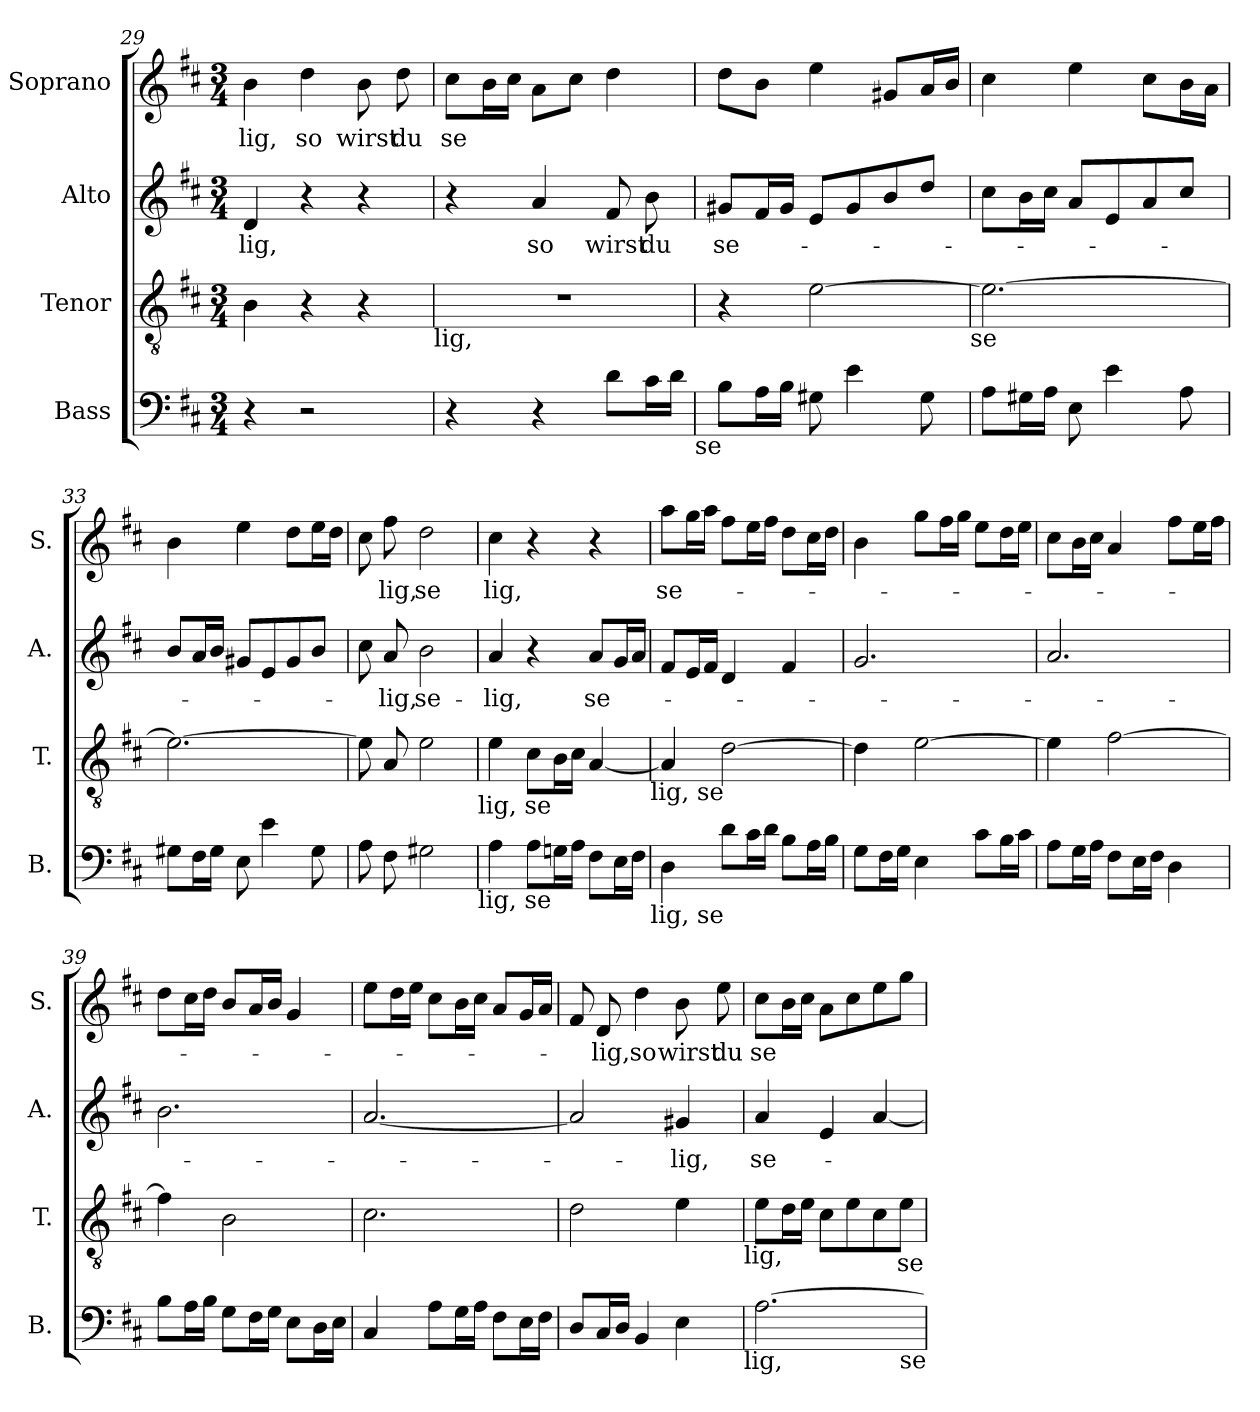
**kern	**kern	**kern	**text	**kern	**text
*part4	*part3	*part2	*part2	*part1	*part1
*staff4	*staff3	*staff2	*staff2	*staff1	*staff1
*I"Bass	*I"Tenor	*I"Alto	*	*I"Soprano	*
*I'B.	*I'T.	*I'A.	*	*I'S.	*
*clefF4	*clefGv2	*clefG2	*	*clefG2	*
*ITrd7c12	*	*	*	*	*
*k[f#c#]	*k[f#c#]	*k[f#c#]	*	*k[f#c#]	*
*D:	*D:	*D:	*	*D:	*
*M3/4	*M3/4	*M3/4	*	*M3/4	*
=29	=29	=29	=29	=29	=29
!	!	!	!LO:LY:b	!	!LO:LY:b
4r	4B\	4d/	-lig,	4b\	lig,
!	!	!	!	!	!LO:LY:b
2r	4r	4r	.	4dd\	so
!	!	!	!	!	!LO:LY:b
.	4r	4r	.	8b\	wirst
!	!	!	!	!	!LO:LY:b
.	.	.	.	8dd\	du
!	!LO:TX:b:t=lig,	!	!	!	!
=30	=30	=30	=30	=30	=30
!	!LO:N:vis=1	!	!	!	!LO:LY:b
4r	2.r	4r	.	8cc#\L	se
.	.	.	.	16b\L	.
.	.	.	.	16cc#\JJ	.
!	!	!	!LO:LY:b	!	!
4r	.	4a/	so	8a\L	.
.	.	.	.	8cc#\J	.
!	!	!	!LO:LY:b	!	!
8D\L	.	8f#/	wirst	4dd\	.
!	!	!	!LO:LY:b	!	!
16C#\L	.	8b\	du	.	.
16D\JJ	.	.	.	.	.
!LO:TX:b:t=se	!	!	!	!	!
!!LO:LB:g=z
=31	=31	=31	=31	=31	=31
!	!	!	!LO:LY:b	!	!
8BB\L	4r	8g#X/L	se-	8dd\L	.
16AA\L	.	16f#/L	.	8b\J	.
16BB\JJ	.	16g#/JJ	.	.	.
8GG#X\	[>2e\	8e/L	.	4ee\	.
4E\	.	8g#/	.	.	.
.	.	8b/	.	8g#X/L	.
8GG#\	.	8dd/J	.	16a/L	.
.	.	.	.	16b/JJ	.
!	!LO:TX:b:t=se	!	!	!	!
=32	=32	=32	=32	=32	=32
8AA\L	2.e\_	8cc#\L	.	4cc#\	.
16GG#X\L	.	16b\L	.	.	.
16AA\JJ	.	16cc#\JJ	.	.	.
8EE\	.	8a/L	.	4ee\	.
4E\	.	8e/	.	.	.
.	.	8a/	.	8cc#\L	.
8AA\	.	8cc#/J	.	16b\L	.
.	.	.	.	16a\JJ	.
=33	=33	=33	=33	=33	=33
8GG#X\L	2.e\_	8b/L	.	4b\	.
16FF#\L	.	16a/L	.	.	.
16GG#\JJ	.	16b/JJ	.	.	.
8EE\	.	8g#X/L	.	4ee\	.
4E\	.	8e/	.	.	.
.	.	8g#/	.	8dd\L	.
8GG#\	.	8b/J	.	16ee\L	.
.	.	.	.	16dd\JJ	.
=34	=34	=34	=34	=34	=34
8AA\	8e\]	8cc#\	.	8cc#\	.
!	!	!	!LO:LY:b	!	!LO:LY:b
8FF#\	8A/	8a/	-lig,	8ff#\	lig,
!	!	!	!LO:LY:b	!	!LO:LY:b
2GG#X\	2e\	2b\	se-	2dd\	se
!	!LO:TX:b:t=lig, se	!	!	!	!
!LO:TX:b:t=lig, se	!	!	!	!	!
=35	=35	=35	=35	=35	=35
!	!	!	!LO:LY:b	!	!LO:LY:b
4AA\	4e\	4a/	-lig,	4cc#\	lig,
8AA\L	8c#\L	4r	.	4r	.
16GGn\L	16B\L	.	.	.	.
16AA\JJ	16c#\JJ	.	.	.	.
!	!	!	!LO:LY:b	!	!
8FF#\L	[<4A/	8a/L	se-	4r	.
16EE\L	.	16g/L	.	.	.
16FF#\JJ	.	16a/JJ	.	.	.
!	!LO:TX:b:t=lig, se	!	!	!	!
!LO:TX:b:t=lig, se	!	!	!	!	!
!!LO:LB:g=z
=36	=36	=36	=36	=36	=36
!	!	!	!	!	!LO:LY:b
4DD\	4A/]	8f#/L	.	8aa\L	se-
.	.	16e/L	.	16gg\L	.
.	.	16f#/JJ	.	16aa\JJ	.
8D\L	[>2d\	4d/	.	8ff#\L	.
16C#\L	.	.	.	16ee\L	.
16D\JJ	.	.	.	16ff#\JJ	.
8BB\L	.	4f#/	.	8dd\L	.
16AA\L	.	.	.	16cc#\L	.
16BB\JJ	.	.	.	16dd\JJ	.
=37	=37	=37	=37	=37	=37
8GG\L	4d\]	2.g/	.	4b\	.
16FF#\L	.	.	.	.	.
16GG\JJ	.	.	.	.	.
4EE\	[>2e\	.	.	8gg\L	.
.	.	.	.	16ff#\L	.
.	.	.	.	16gg\JJ	.
8C#\L	.	.	.	8ee\L	.
16BB\L	.	.	.	16dd\L	.
16C#\JJ	.	.	.	16ee\JJ	.
=38	=38	=38	=38	=38	=38
8AA\L	4e\]	2.a/	.	8cc#\L	.
16GG\L	.	.	.	16b\L	.
16AA\JJ	.	.	.	16cc#\JJ	.
8FF#\L	[>2f#\	.	.	4a/	.
16EE\L	.	.	.	.	.
16FF#\JJ	.	.	.	.	.
4DD\	.	.	.	8ff#\L	.
.	.	.	.	16ee\L	.
.	.	.	.	16ff#\JJ	.
=39	=39	=39	=39	=39	=39
8BB\L	4f#\]	2.b\	.	8dd\L	.
16AA\L	.	.	.	16cc#\L	.
16BB\JJ	.	.	.	16dd\JJ	.
8GG\L	2B\	.	.	8b/L	.
16FF#\L	.	.	.	16a/L	.
16GG\JJ	.	.	.	16b/JJ	.
8EE\L	.	.	.	4g/	.
16DD\L	.	.	.	.	.
16EE\JJ	.	.	.	.	.
!!LO:PB:g=z
=40	=40	=40	=40	=40	=40
4CC#/	2.c#\	[<2.a/	.	8ee\L	.
.	.	.	.	16dd\L	.
.	.	.	.	16ee\JJ	.
8AA\L	.	.	.	8cc#\L	.
16GG\L	.	.	.	16b\L	.
16AA\JJ	.	.	.	16cc#\JJ	.
8FF#\L	.	.	.	8a/L	.
16EE\L	.	.	.	16g/L	.
16FF#\JJ	.	.	.	16a/JJ	.
=41	=41	=41	=41	=41	=41
8DD/L	2d\	2a/]	.	8f#/	.
!	!	!	!	!	!LO:LY:b
16CC#/L	.	.	.	8d/	-lig,
16DD/JJ	.	.	.	.	.
!	!	!	!	!	!LO:LY:b
4BBB/	.	.	.	4dd\	so
!	!	!	!LO:LY:b	!	!LO:LY:b
4EE\	4e\	4g#X/	-lig,	8b\	wirst
!	!	!	!	!	!LO:LY:b
.	.	.	.	8ee\	du
!	!LO:TX:b:t=lig,	!	!	!	!
!LO:TX:b:t=lig,	!	!	!	!	!
=42	=42	=42	=42	=42	=42
!	!	!	!LO:LY:b	!	!LO:LY:b
[>2.AA\	8e\L	4a/	se-	8cc#\L	se
.	16d\L	.	.	16b\L	.
.	16e\JJ	.	.	16cc#\JJ	.
.	8c#\L	4e/	.	8a\L	.
.	8e\	.	.	8cc#\	.
.	8c#\	[<4a/	.	8ee\	.
.	8e\J	.	.	8gg\J	.
!	!LO:TX:b:t=se	!	!	!	!
!LO:TX:b:t=se	!	!	!	!	!
=	=	=	=	=	=
*-	*-	*-	*-	*-	*-
